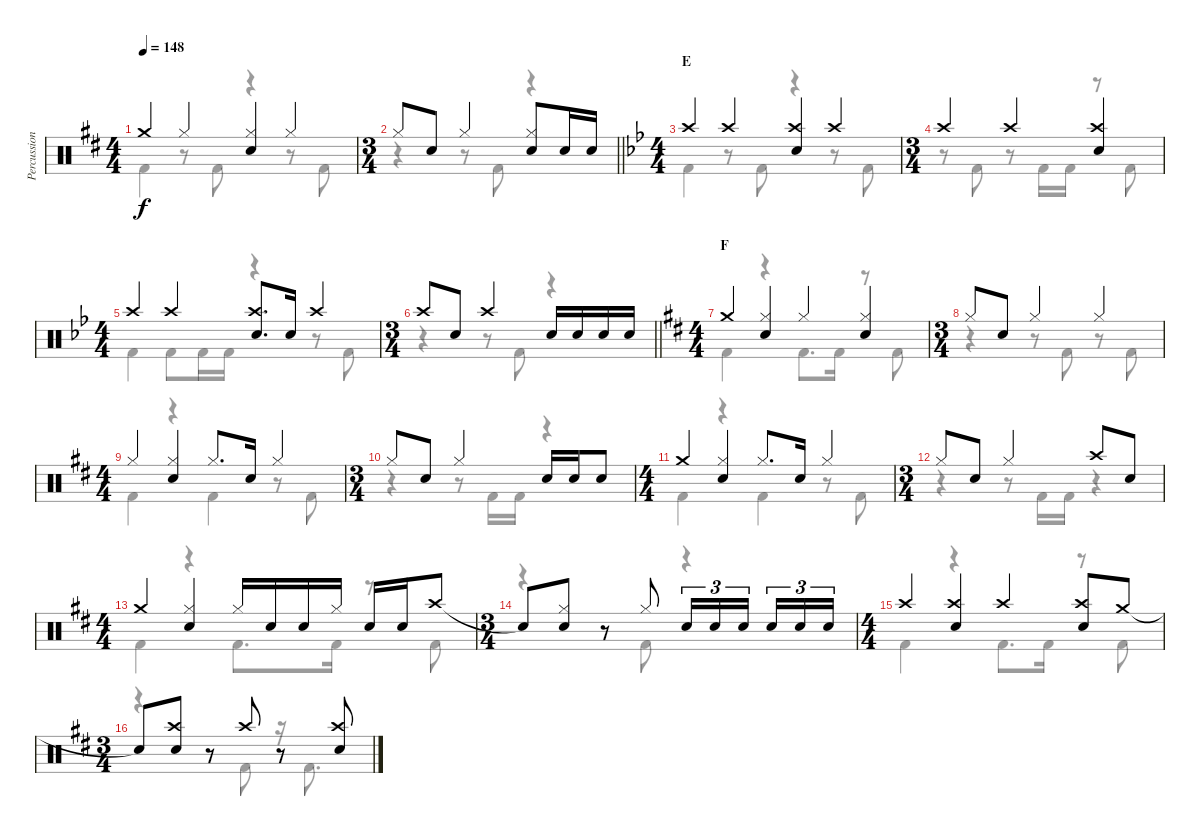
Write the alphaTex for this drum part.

\track ("Percussion" "Percussion") {instrument percussion}
\staff {score}
\articulation defaults
\voice
\ts (4 4)
\tempo 148
\clef neutral
\ks bminor "Crash medium (hit)".4{dy f} "Hi-Hat (closed)".4
("Hi-Hat (closed)" "Electric Snare (hit)").4 "Hi-Hat (closed)".4 |
\ts (3 4)
\barLineRight lightlight "Hi-Hat (closed)".8 "Electric Snare (hit)".8 "Hi-Hat (closed)".4
("Hi-Hat (closed)" "Electric Snare (hit)").8 "Electric Snare (hit)".16 "Electric Snare (hit)".16 |
\ts (4 4)
\section ("" "E")
\ks gminor "Crash high (hit)".4 "Crash high (hit)".4
("Crash high (hit)" "Electric Snare (hit)").4 "Crash high (hit)".4 |
\ts (3 4)
"Crash high (hit)".4 "Crash high (hit)".4 ("Crash high (hit)" "Electric Snare (hit)").4 |
\ts (4 4)
"Crash high (hit)".4 "Crash high (hit)".4 ("Crash high (hit)" "Electric Snare (hit)").8{d} "Electric Snare (hit)".16 "Crash high (hit)".4 |
\ts (3 4)
\barLineRight lightlight "Crash high (hit)".8 "Electric Snare (hit)".8 "Crash high (hit)".4 "Electric Snare (hit)".16 "Electric Snare (hit)".16 "Electric Snare (hit)".16 "Electric Snare (hit)".16
|
\ts (4 4)
\section ("" "F")
\ks bminor "Crash medium (hit)".4
("Hi-Hat (closed)" "Electric Snare (hit)").4 "Hi-Hat (closed)".4 ("Hi-Hat (closed)" "Electric Snare (hit)").4 |
\ts (3 4)
"Hi-Hat (closed)".8 "Electric Snare (hit)".8 "Hi-Hat (closed)".4 "Hi-Hat (closed)".4 |
\ts (4 4)
"Hi-Hat (closed)".4 ("Hi-Hat (closed)" "Electric Snare (hit)").4 "Hi-Hat (closed)".8{d} "Electric Snare (hit)".16 "Hi-Hat (closed)".4 |
\ts (3 4)
"Hi-Hat (closed)".8 "Electric Snare (hit)".8 "Hi-Hat (closed)".4 "Electric Snare (hit)".16 "Electric Snare (hit)".16 "Electric Snare (hit)".8 |
\ts (4 4)
"Crash medium (hit)".4 ("Hi-Hat (closed)" "Electric Snare (hit)").4 "Hi-Hat (closed)".8{d} "Electric Snare (hit)".16 "Hi-Hat (closed)".4 |
\ts (3 4)
"Hi-Hat (closed)".8 "Electric Snare (hit)".8 "Hi-Hat (closed)".4 "Crash high (hit)".8 "Electric Snare (hit)".8 |
\ts (4 4)
"Crash medium (hit)".4 ("Hi-Hat (closed)" "Electric Snare (hit)").4 "Hi-Hat (closed)".16 "Electric Snare (hit)".16 "Electric Snare (hit)".16 "Hi-Hat (closed)".16 "Electric Snare (hit)".16 "Electric Snare (hit)".16 "Crash high (hit)".8 |
\ts (3 4)
"Snare (hit)"{t}.8 ("Hi-Hat (closed)" "Electric Snare (hit)").8 r.8 "Hi-Hat (closed)".8 "Electric Snare (hit)".16{tu (3 2)} "Electric Snare (hit)".16{tu (3 2)} "Electric Snare (hit)".16{tu (3 2) beam splitsecondary} "Electric Snare (hit)".16{tu (3 2)} "Electric Snare (hit)".16{tu (3 2)} "Electric Snare (hit)".16{tu (3 2)} |
\ts (4 4)
"Crash high (hit)".4 ("Crash high (hit)" "Electric Snare (hit)").4 "Crash high (hit)".4 ("Crash high (hit)" "Electric Snare (hit)").8 "Crash medium (hit)".8 |
\ts (3 4)
"Snare (hit)"{t}.8 ("Crash high (hit)" "Electric Snare (hit)").8 r.8 "Crash high (hit)".8 r.8 ("Crash high (hit)" "Electric Snare (hit)").8
\voice
\clef neutral
\ottava regular
\simile none
\ks bminor "Kick (hit) 2".4{dy f}
r.8 "Kick (hit) 2".8 r.4 r.8 "Kick (hit) 2".8 |
\barLineRight lightlight
r.4 r.8 "Kick (hit) 2".8 r.4 |
\ks gminor "Kick (hit) 2".4
r.8 "Kick (hit) 2".8 r.4 r.8 "Kick (hit) 2".8 |
r.8 "Kick (hit) 2".8 r.8 "Kick (hit) 2".16 "Kick (hit) 2".16 r.8 "Kick (hit) 2".8 |
"Kick (hit) 2".4 "Kick (hit) 2".8 "Kick (hit) 2".16 "Kick (hit) 2".16 r.4 r.8 "Kick (hit) 2".8 |
\barLineRight lightlight
r.4 r.8 "Kick (hit) 2".8 r.4 |
\ks bminor "Kick (hit) 2".4
r.4 "Kick (hit) 2".8{d} "Kick (hit) 2".16 r.8 "Kick (hit) 2".8 |
r.4 r.8 "Kick (hit) 2".8 r.8 "Kick (hit) 2".8 |
"Kick (hit) 2".4 r.4 "Kick (hit) 2".4 r.8 "Kick (hit) 2".8 |
r.4 r.8 "Kick (hit) 2".16 "Kick (hit) 2".16 r.4 |
"Kick (hit) 2".4 r.4 "Kick (hit) 2".4 r.8 "Kick (hit) 2".8 |
r.4 r.8 "Kick (hit) 2".16 "Kick (hit) 2".16 r.4 |
"Kick (hit) 2".4 r.4 "Kick (hit) 2".8{d} "Kick (hit) 2".16 r.8 "Kick (hit) 2".8 |
r.4 r.8 "Kick (hit) 2".8 r.4 |
"Kick (hit) 2".4 r.4 "Kick (hit) 2".8{d} "Kick (hit) 2".16 r.8 "Kick (hit) 2".8 |
r.4 r.8 "Kick (hit) 2".8 r.16 "Kick (hit) 2".8{d}
